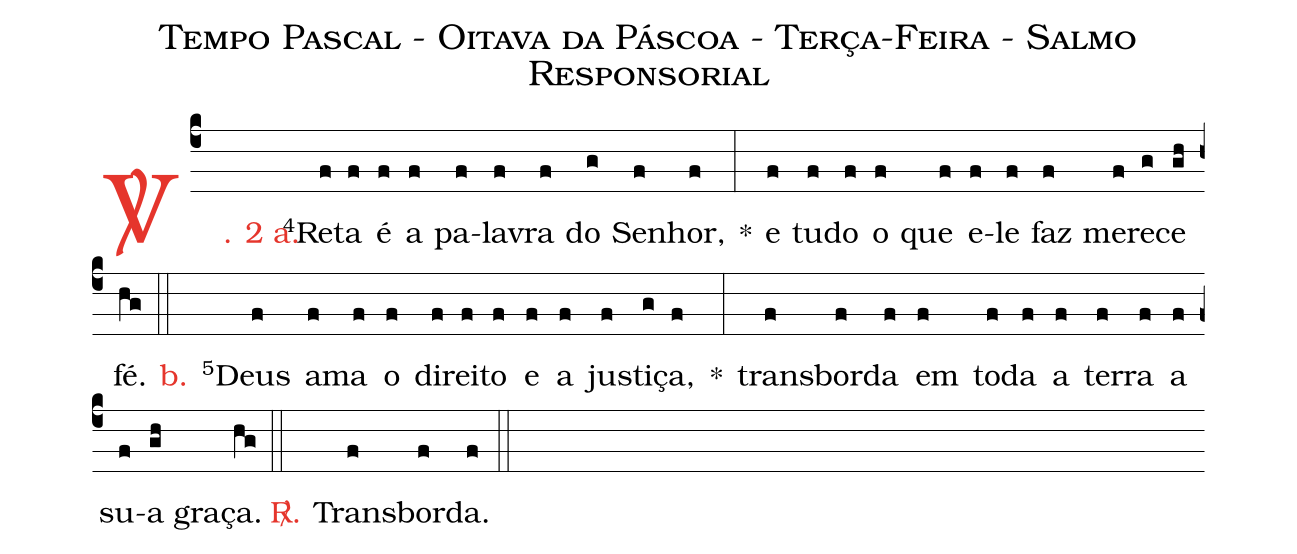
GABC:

name: Tempo Pascal - Oitava da Páscoa - Terça-Feira - Salmo Responsorial;
%%
(c4)

<c><sp>V/</sp>. 2 a.</c>() <v>\VSup{4}</v>Re(f)ta(f) é(f) a(f) pa(f)la(f)vra(f) do(g) Se(f)nhor,(f) *(:)
e(f) tu(f)do(f) o(f) que(f) e(f)le(f) faz(f) me(f)re(g)ce(gh) fé.(hg)

(::)

<nlba><c>b.</c>() <v>\VSup{5}</v>Deus</nlba>(f) a(f)ma(f) o(f) di(f)rei(f)to(f) e(f) a(f) jus(f)ti(g)ça,(f) *(:)
trans(f)bor(f)da(f) em(f) to(f)da(f) a(f) ter(f)ra(f) a(f) su(f)a gra(gh)ça.(hg)

(::)

<nlba><c><sp>R/</sp>.</c>() Trans</nlba>(f)bor(f)da.(f)

(::)
